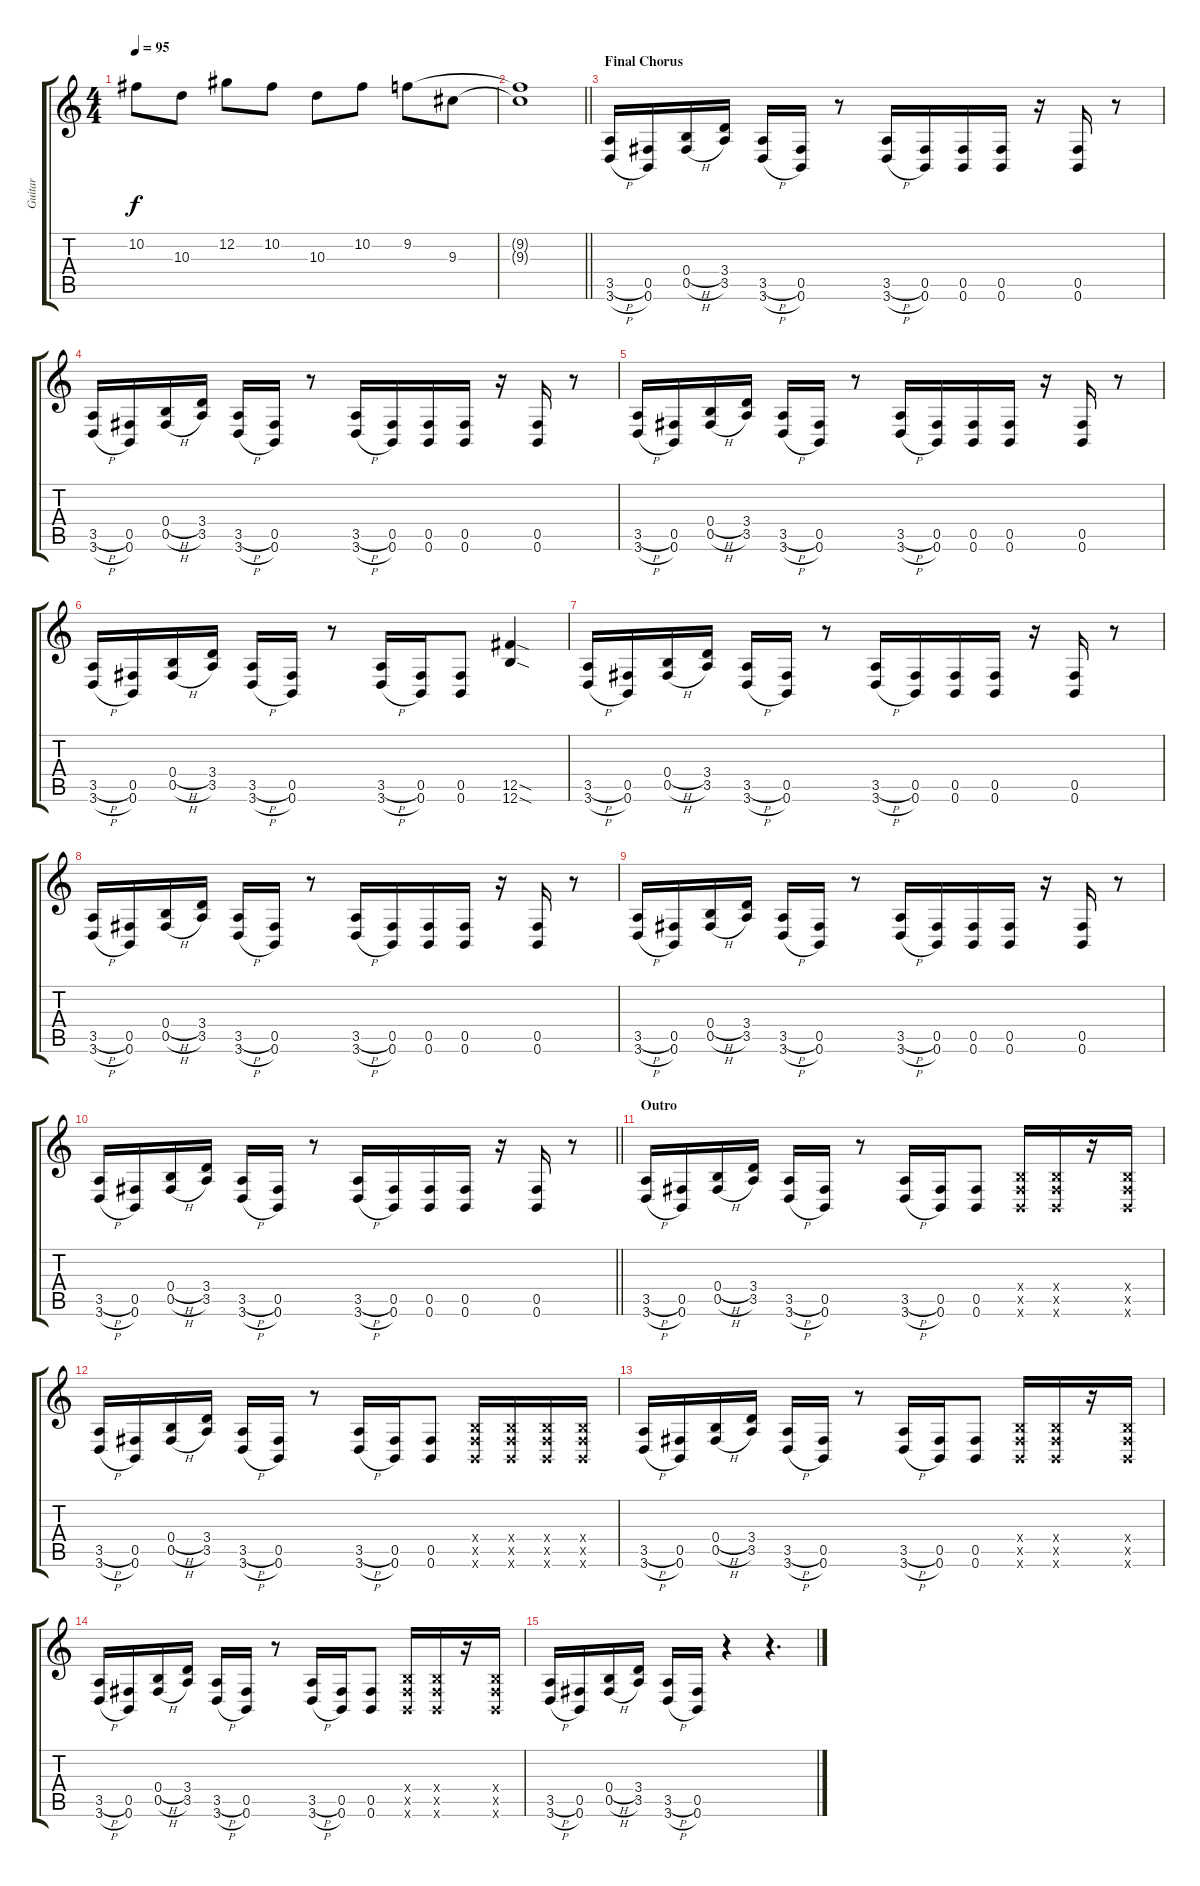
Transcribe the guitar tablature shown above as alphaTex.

\track ("Guitar" "Guitar") {instrument electricguitarclean}
\staff {score tabs}
\tuning (Db4 Ab3 E3 B2 Gb2 B1) {hide}
\ts (4 4)
\tempo 95
\clef g2
\ks c
10.2.8{dy f} 10.3.8 12.2.8 10.2.8 10.3.8 10.2.8 9.2.8 9.3.8 |
\barLineRight lightlight
(9.2{t} 9.3{t}).1 |
\section ("" "Final Chorus")
(3.5{h} 3.6{h}).16{instrument overdrivenguitar} (0.5 0.6).16 (0.4{h} 0.5{h}).16 (3.4 3.5).16 (3.5{h} 3.6{h}).16 (0.5 0.6).16 r.8 (3.5{h} 3.6{h}).16 (0.5 0.6).16 (0.5 0.6).16 (0.5 0.6).16 r.16 (0.5 0.6).16 r.8 |
(3.5{h} 3.6{h}).16 (0.5 0.6).16 (0.4{h} 0.5{h}).16 (3.4 3.5).16 (3.5{h} 3.6{h}).16 (0.5 0.6).16 r.8 (3.5{h} 3.6{h}).16 (0.5 0.6).16 (0.5 0.6).16 (0.5 0.6).16 r.16 (0.5 0.6).16 r.8 |
(3.5{h} 3.6{h}).16 (0.5 0.6).16 (0.4{h} 0.5{h}).16 (3.4 3.5).16 (3.5{h} 3.6{h}).16 (0.5 0.6).16 r.8 (3.5{h} 3.6{h}).16 (0.5 0.6).16 (0.5 0.6).16 (0.5 0.6).16 r.16 (0.5 0.6).16 r.8 |
(3.5{h} 3.6{h}).16 (0.5 0.6).16 (0.4{h} 0.5{h}).16 (3.4 3.5).16 (3.5{h} 3.6{h}).16 (0.5 0.6).16 r.8 (3.5{h} 3.6{h}).16 (0.5 0.6).16 (0.5 0.6).8 (12.5{sod} 12.6{sod}).4 |
(3.5{h} 3.6{h}).16 (0.5 0.6).16 (0.4{h} 0.5{h}).16 (3.4 3.5).16 (3.5{h} 3.6{h}).16 (0.5 0.6).16 r.8 (3.5{h} 3.6{h}).16 (0.5 0.6).16 (0.5 0.6).16 (0.5 0.6).16 r.16 (0.5 0.6).16 r.8 |
(3.5{h} 3.6{h}).16 (0.5 0.6).16 (0.4{h} 0.5{h}).16 (3.4 3.5).16 (3.5{h} 3.6{h}).16 (0.5 0.6).16 r.8 (3.5{h} 3.6{h}).16 (0.5 0.6).16 (0.5 0.6).16 (0.5 0.6).16 r.16 (0.5 0.6).16 r.8 |
(3.5{h} 3.6{h}).16 (0.5 0.6).16 (0.4{h} 0.5{h}).16 (3.4 3.5).16 (3.5{h} 3.6{h}).16 (0.5 0.6).16 r.8 (3.5{h} 3.6{h}).16 (0.5 0.6).16 (0.5 0.6).16 (0.5 0.6).16 r.16 (0.5 0.6).16 r.8 |
\barLineRight lightlight
(3.5{h} 3.6{h}).16 (0.5 0.6).16 (0.4{h} 0.5{h}).16 (3.4 3.5).16 (3.5{h} 3.6{h}).16 (0.5 0.6).16 r.8 (3.5{h} 3.6{h}).16 (0.5 0.6).16 (0.5 0.6).16 (0.5 0.6).16 r.16 (0.5 0.6).16 r.8 |
\section ("" "Outro")
(3.5{h} 3.6{h}).16 (0.5 0.6).16 (0.4{h} 0.5{h}).16 (3.4 3.5).16 (3.5{h} 3.6{h}).16 (0.5 0.6).16 r.8 (3.5{h} 3.6{h}).16 (0.5 0.6).16 (0.5 0.6).8 (0.4{x} 0.5{x} 0.6{x}).16 (0.4{x} 0.5{x} 0.6{x}).16 r.16 (0.4{x} 0.5{x} 0.6{x}).16 |
(3.5{h} 3.6{h}).16 (0.5 0.6).16 (0.4{h} 0.5{h}).16 (3.4 3.5).16 (3.5{h} 3.6{h}).16 (0.5 0.6).16 r.8 (3.5{h} 3.6{h}).16 (0.5 0.6).16 (0.5 0.6).8 (0.4{x} 0.5{x} 0.6{x}).16 (0.4{x} 0.5{x} 0.6{x}).16 (0.4{x} 0.5{x} 0.6{x}).16 (0.4{x} 0.5{x} 0.6{x}).16 |
(3.5{h} 3.6{h}).16 (0.5 0.6).16 (0.4{h} 0.5{h}).16 (3.4 3.5).16 (3.5{h} 3.6{h}).16 (0.5 0.6).16 r.8 (3.5{h} 3.6{h}).16 (0.5 0.6).16 (0.5 0.6).8 (0.4{x} 0.5{x} 0.6{x}).16 (0.4{x} 0.5{x} 0.6{x}).16 r.16 (0.4{x} 0.5{x} 0.6{x}).16 |
(3.5{h} 3.6{h}).16 (0.5 0.6).16 (0.4{h} 0.5{h}).16 (3.4 3.5).16 (3.5{h} 3.6{h}).16 (0.5 0.6).16 r.8 (3.5{h} 3.6{h}).16 (0.5 0.6).16 (0.5 0.6).8 (0.4{x} 0.5{x} 0.6{x}).16 (0.4{x} 0.5{x} 0.6{x}).16 r.16 (0.4{x} 0.5{x} 0.6{x}).16 |
(3.5{h} 3.6{h}).16 (0.5 0.6).16 (0.4{h} 0.5{h}).16 (3.4 3.5).16 (3.5{h} 3.6{h}).16 (0.5 0.6).16 r.4 r.4{d}
